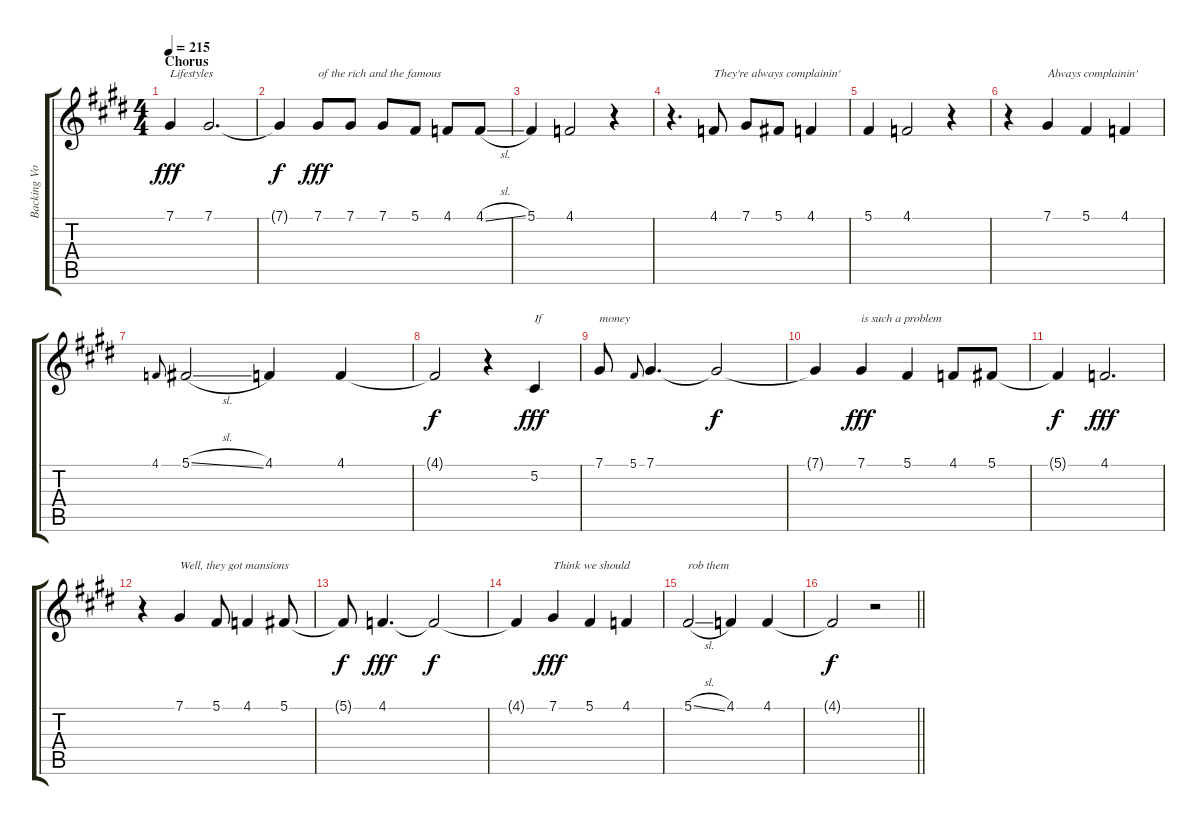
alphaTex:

\track ("Backing Vocals" "Backing Vo") {instrument tenorsax}
\staff {score tabs}
\tuning (Db4 Ab3 E3 B2 Gb2 Db2) {hide}
\ts (4 4)
\section ("" "Chorus")
\tempo 215
\clef g2
\ks e
7.1.4{txt "Lifestyles " dy fff} 7.1.2{d} |
7.1{t}.4{dy f} 7.1.8{txt "of the rich and the famous" dy fff} 7.1.8 7.1.8 5.1.8 4.1.8 4.1{sl}.8 |
5.1.4 4.1.2 r.4 |
r.4{d} 4.1.8{txt "They're always complainin'"} 7.1.8 5.1.8 4.1.4 |
5.1.4 4.1.2 r.4 |
r.4 7.1.4{txt "Always complainin'"} 5.1.4 4.1.4 |
4.1.8{gr onbeat} 5.1{sl}.2 4.1.4 4.1.4 |
4.1{t}.2{dy f} r.4 5.2.4{txt "If" dy fff} |
7.1.8{txt "money"} 5.1.8{gr onbeat} 7.1.4{d} 7.1{t}.2{dy f} |
7.1{t}.4 7.1.4{txt "is such a problem" dy fff} 5.1.4 4.1.8 5.1.8 |
5.1{t}.4{dy f} 4.1.2{d dy fff} |
r.4 7.1.4{txt "Well, they got mansions"} 5.1.8 4.1.4 5.1.8 |
5.1{t}.8{dy f} 4.1.4{d dy fff} 4.1{t}.2{dy f} |
4.1{t}.4 7.1.4{txt "Think we should" dy fff} 5.1.4 4.1.4 |
5.1{sl}.2{txt "rob them"} 4.1.4 4.1.4 |
\barLineRight lightlight
4.1{t}.2{dy f} r.2
